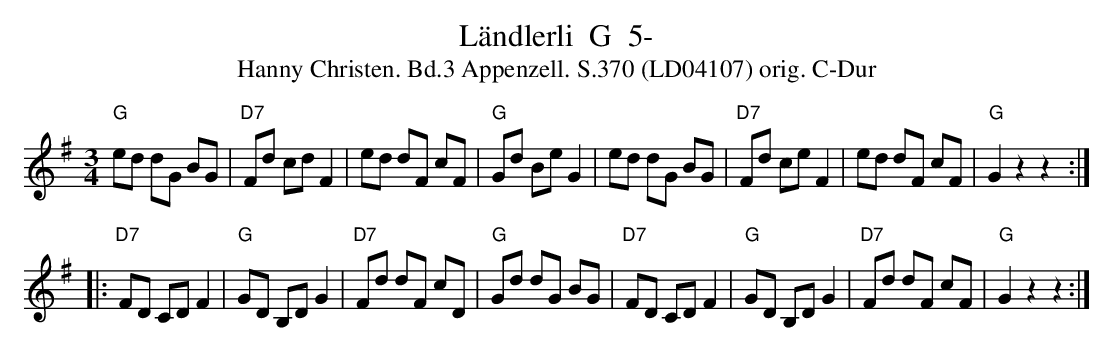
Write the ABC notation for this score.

X:1
T:Ländlerli  G  5-
T:Hanny Christen. Bd.3 Appenzell. S.370 (LD04107) orig. C-Dur
M:3/4
L:1/8
K:Gmaj
"G"ed dG BG | "D7"Fd cd F2 | ed dF cF | "G"Gd Be G2 | ed dG BG | "D7"Fd ce F2 | ed dF cF | "G"G2 z2 z2 :|
|: "D7"FD CD F2 | "G"GD B,D G2 | "D7"Fd dF cD | "G"Gd dG BG | "D7"FD CD F2 | "G"GD B,D G2 | "D7"Fd dF cF | "G"G2 z2 z2 :|
